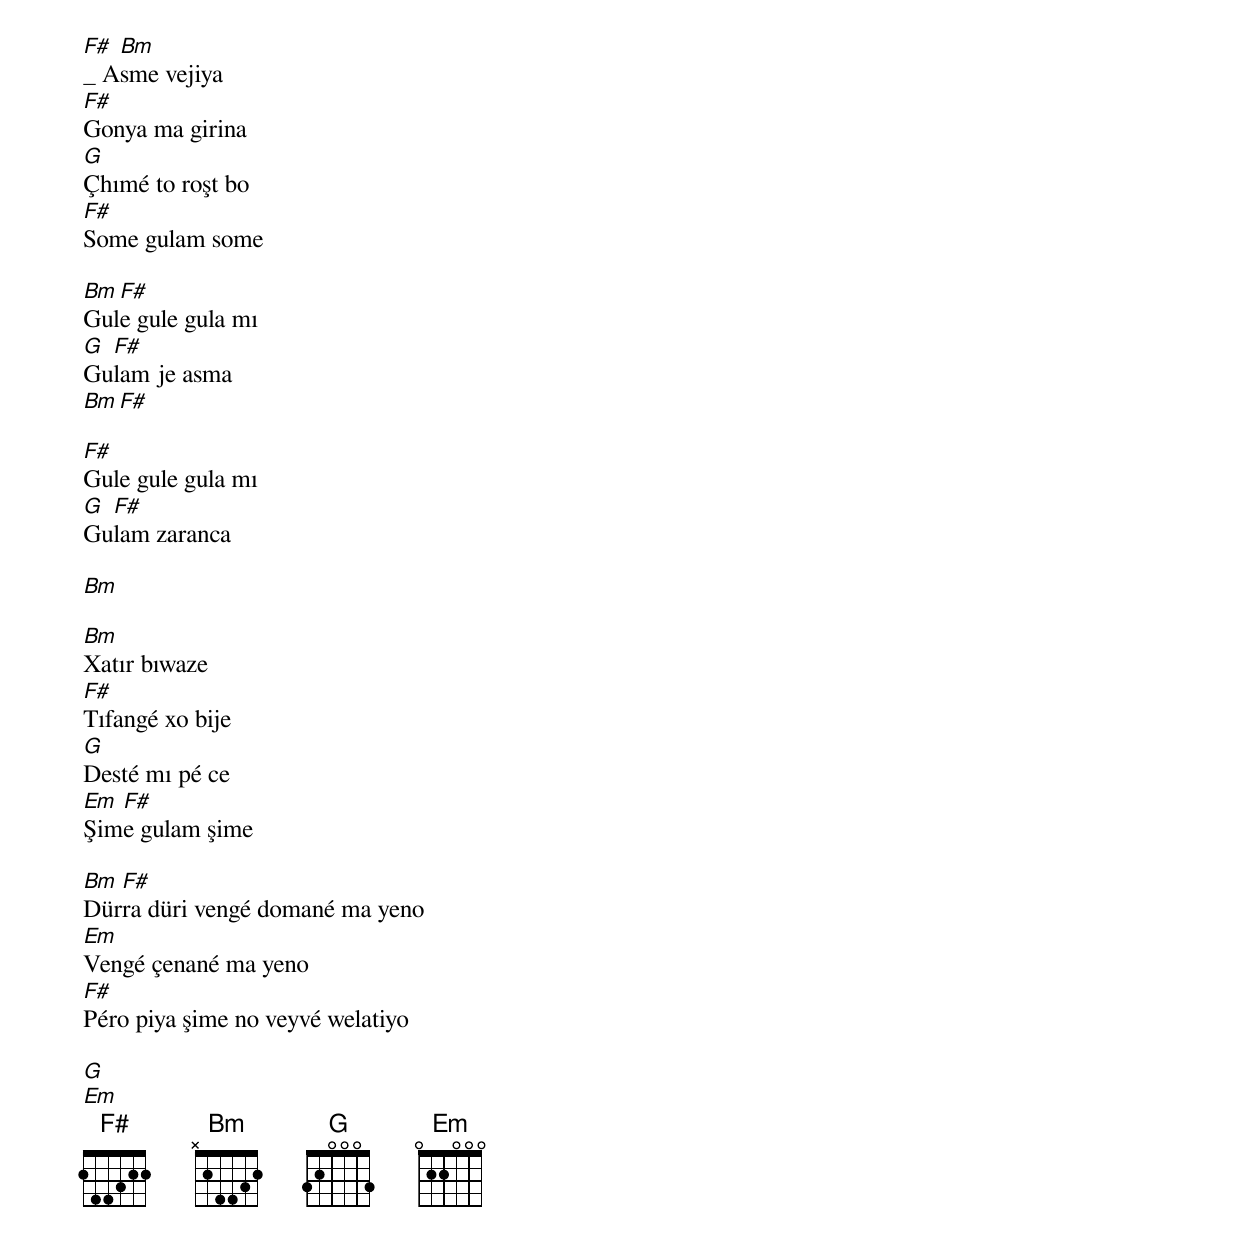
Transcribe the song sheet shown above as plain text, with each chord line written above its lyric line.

F# Bm
_ Asme vejiya
F#
Gonya ma girina
G
Çhımé to roşt bo
F#
Some gulam some

Bm F#
Gule gule gula mı
G F#
Gulam je asma
Bm F#

F#
Gule gule gula mı
G F#
Gulam zaranca

Bm

Bm
Xatır bıwaze
F#
Tıfangé xo bije
G
Desté mı pé ce
Em F#
Şime gulam şime

Bm F#
Dürra düri vengé domané ma yeno
Em
Vengé çenané ma yeno
F#
Péro piya şime no veyvé welatiyo

G
Em
